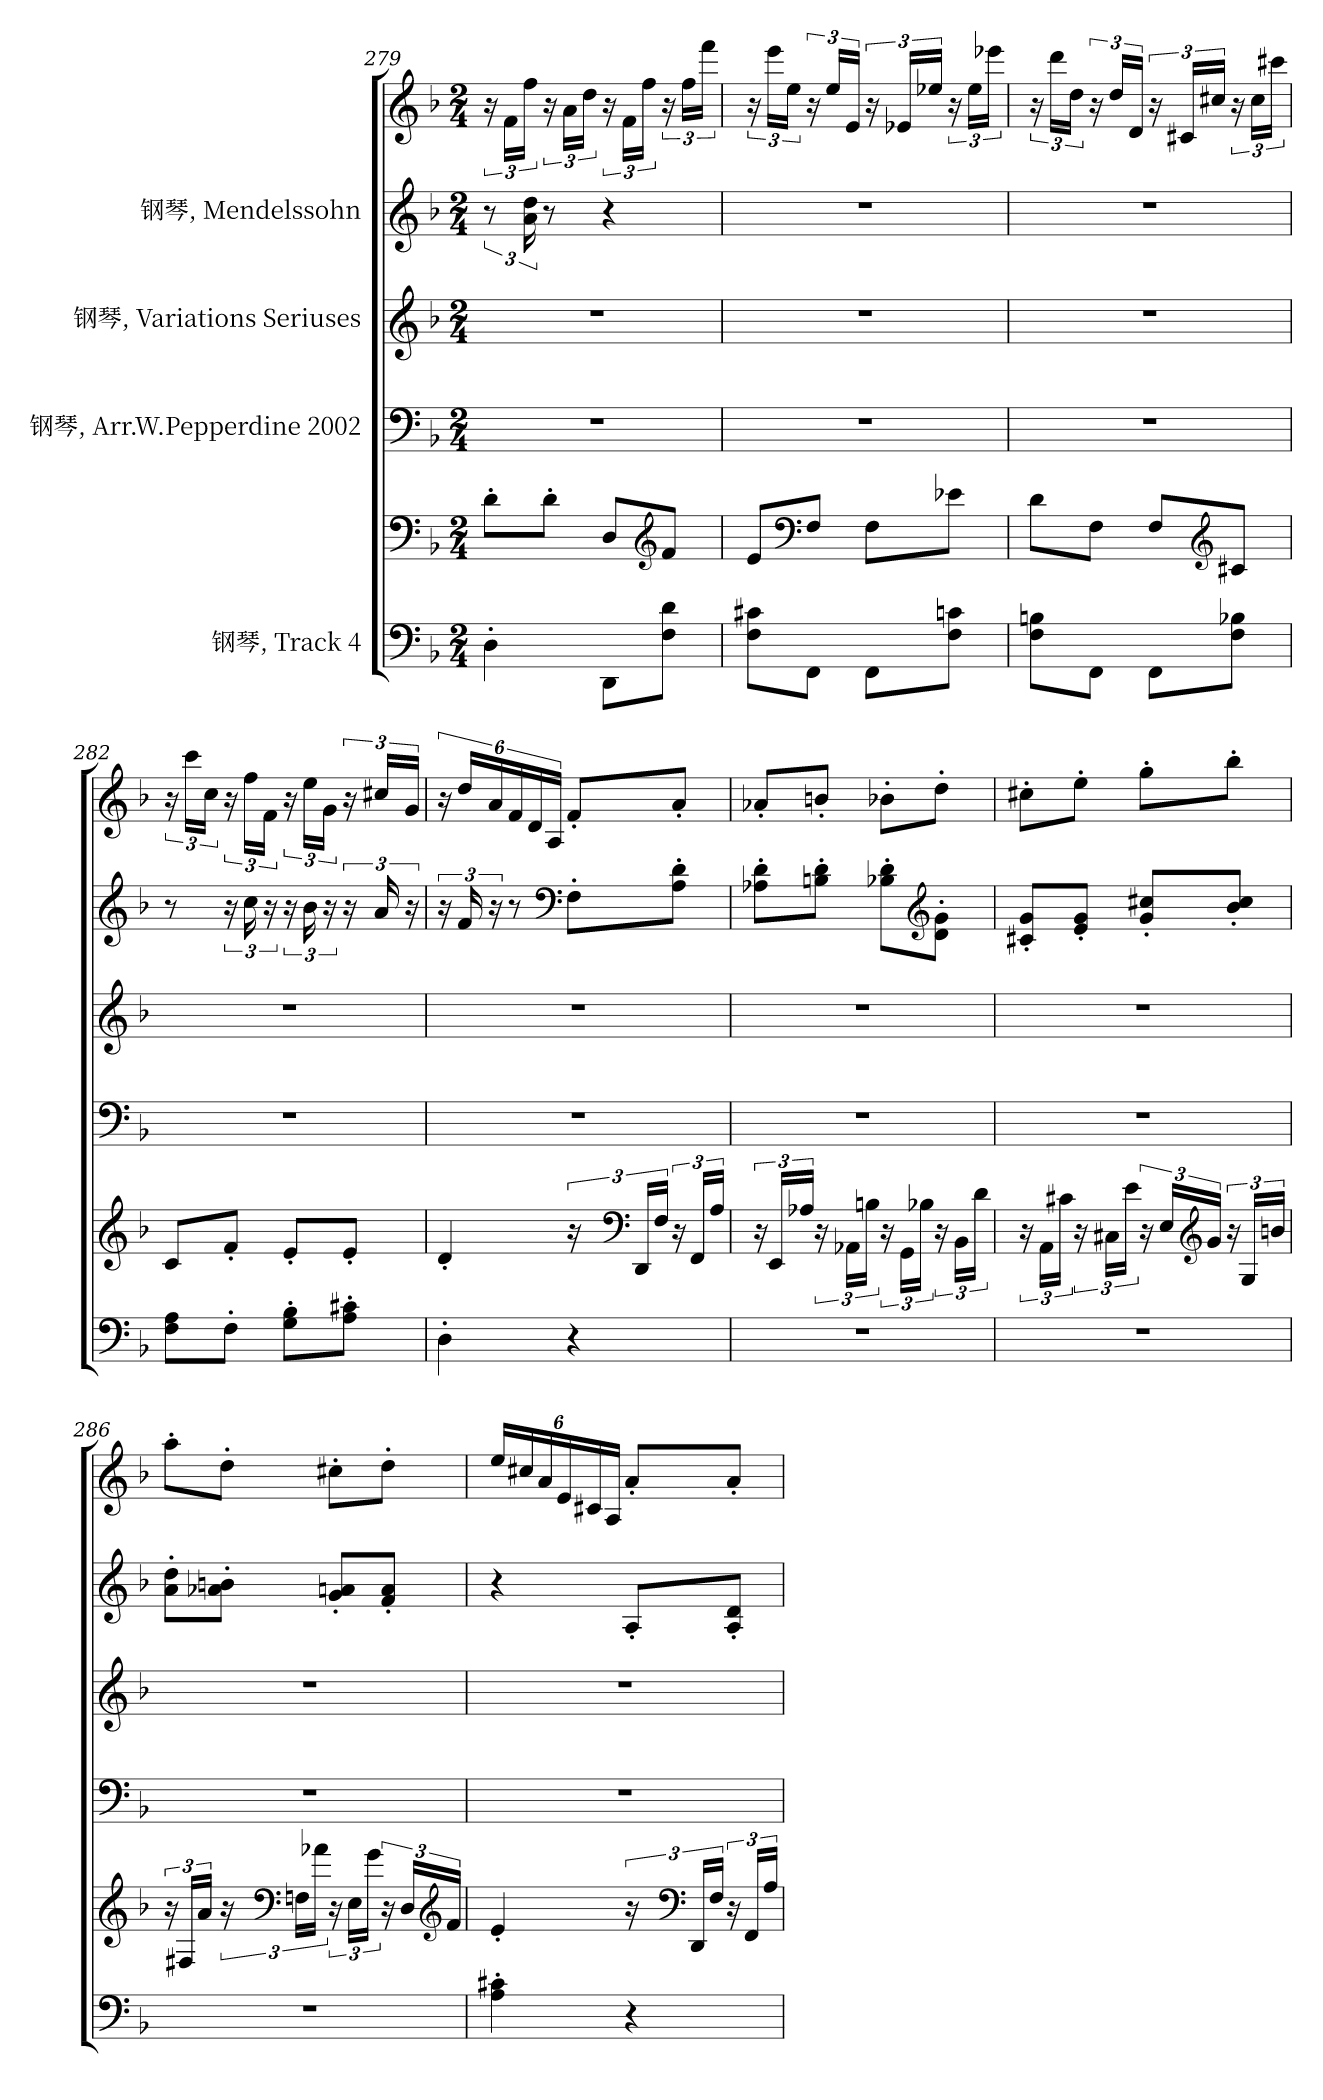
**kern	**kern	**kern	**kern	**kern	**kern
*part4	*part4	*part3	*part2	*part1	*part1
*staff6	*staff5	*staff4	*staff3	*staff2	*staff1
*I"钢琴, Track 4	*	*I"钢琴, Arr.W.Pepperdine 2002	*I"钢琴, Variations Seriuses	*I"钢琴, Mendelssohn	*
*clefF4	*clefF4	*clefF4	*clefG2	*clefG2	*clefG2
*k[b-]	*k[b-]	*k[b-]	*k[b-]	*k[b-]	*k[b-]
*M2/4	*M2/4	*M2/4	*M2/4	*M2/4	*M2/4
=279	=279	=279	=279	=279	=279
4D'\	8d'\L	2r	2r	12r	24r
.	.	.	.	.	24f\LL
.	.	.	.	24a\ 24dd\	24ff\JJ
.	8d'\J	.	.	8r	24r
.	.	.	.	.	24a\LL
.	.	.	.	.	24dd\JJ
8DD\L	8D/L	.	.	4r	24r
.	.	.	.	.	24f\LL
.	.	.	.	.	24ff\JJ
*	*clefG2	*	*	*	*
8F\ 8d\J	8f/J	.	.	.	24r
.	.	.	.	.	24ff\LL
.	.	.	.	.	24fff\JJ
!!LO:PB:g=z
=280	=280	=280	=280	=280	=280
8F\ 8c#X\L	8e/L	2r	2r	2r	24r
.	.	.	.	.	24eee\LL
.	.	.	.	.	24ee\JJ
*	*clefF4	*	*	*	*
8FF\J	8F/J	.	.	.	24r
.	.	.	.	.	24ee/LL
.	.	.	.	.	24e/JJ
8FF\L	8F\L	.	.	.	24r
.	.	.	.	.	24e-X/LL
.	.	.	.	.	24ee-X/JJ
8F\ 8cn\J	8e-X\J	.	.	.	24r
.	.	.	.	.	24ee-\LL
.	.	.	.	.	24eee-X\JJ
=281	=281	=281	=281	=281	=281
8F\ 8Bn\L	8d\L	2r	2r	2r	24r
.	.	.	.	.	24ddd\LL
.	.	.	.	.	24dd\JJ
8FF\J	8F\J	.	.	.	24r
.	.	.	.	.	24dd/LL
.	.	.	.	.	24d/JJ
8FF\L	8F/L	.	.	.	24r
.	.	.	.	.	24c#X/LL
.	.	.	.	.	24cc#X/JJ
*	*clefG2	*	*	*	*
8F\ 8B-X\J	8c#X/J	.	.	.	24r
.	.	.	.	.	24cc#\LL
.	.	.	.	.	24ccc#X\JJ
!!LO:LB:g=z
=282	=282	=282	=282	=282	=282
8F\ 8A\L	8c/L	2r	2r	8r	24r
.	.	.	.	.	24ccc\LL
.	.	.	.	.	24cc\JJ
8F'\J	8f'/J	.	.	24r	24r
.	.	.	.	24cc\	24ff\LL
.	.	.	.	24r	24f\JJ
8G\' 8B-\'L	8e'/L	.	.	24r	24r
.	.	.	.	24b-\	24ee\LL
.	.	.	.	24r	24g\JJ
8A\' 8c#X\'J	8e'/J	.	.	24r	24r
.	.	.	.	24a/	24cc#X/LL
.	.	.	.	24r	24g/JJ
=283	=283	=283	=283	=283	=283
4D'\	4d'/	2r	2r	24r	24r
.	.	.	.	24f/	24dd/LL
.	.	.	.	24r	24a/
*	*	*	*	*	*Xbrackettup
.	.	.	.	8r	24f/
.	.	.	.	.	24d/
.	.	.	.	.	24A/JJ
*	*	*	*	*clefF4	*
4r	24r	.	.	8F'\L	8f'/L
*	*clefF4	*	*	*	*
.	24DD/LL	.	.	.	.
.	24F/JJ	.	.	.	.
.	24r	.	.	8A\' 8d\'J	8a'/J
.	24FF/LL	.	.	.	.
.	24A/JJ	.	.	.	.
!!LO:PB:g=z
=284	=284	=284	=284	=284	=284
*	*	*	*	*	*MM100
2r	24r	2r	2r	8A-X\' 8d\'L	8a-X'/L
.	24EE/LL	.	.	.	.
.	24A-X/JJ	.	.	.	.
.	24r	.	.	8Bn\' 8d\'J	8bn'/J
.	24AA-X\LL	.	.	.	.
.	24Bn\JJ	.	.	.	.
.	24r	.	.	8B-X\' 8d\'L	8b-X'\L
.	24GG\LL	.	.	.	.
.	24B-X\JJ	.	.	.	.
*	*	*	*	*clefG2	*
.	24r	.	.	8d\' 8g\'J	8dd'\J
.	24BB-\LL	.	.	.	.
.	24d\JJ	.	.	.	.
=285	=285	=285	=285	=285	=285
2r	24r	2r	2r	8c#X/' 8g/'L	8cc#X'\L
.	24AA\LL	.	.	.	.
.	24c#X\JJ	.	.	.	.
.	24r	.	.	8e/' 8g/'J	8ee'\J
.	24C#X\LL	.	.	.	.
.	24e\JJ	.	.	.	.
.	24r	.	.	8g/' 8cc#X/'L	8gg'\L
.	24E/LL	.	.	.	.
*	*clefG2	*	*	*	*
.	24g/JJ	.	.	.	.
.	24r	.	.	8b-/' 8cc#/'J	8bb-'\J
.	24G/LL	.	.	.	.
.	24bn/JJ	.	.	.	.
!!LO:LB:g=z
=286	=286	=286	=286	=286	=286
2r	24r	2r	2r	8a\' 8dd\'L	8aa'\L
.	24F#X/LL	.	.	.	.
.	24a/JJ	.	.	.	.
.	24r	.	.	8a-X\' 8bn\'J	8dd'\J
*	*clefF4	*	*	*	*
.	24Fn\LL	.	.	.	.
.	24a-X\JJ	.	.	.	.
.	24r	.	.	8g/' 8an/'L	8cc#X'\L
.	24E\LL	.	.	.	.
.	24g\JJ	.	.	.	.
.	24r	.	.	8f/' 8a/'J	8dd'\J
.	24D/LL	.	.	.	.
*	*clefG2	*	*	*	*
.	24f/JJ	.	.	.	.
=287	=287	=287	=287	=287	=287
4A\' 4c#X\'	4e'/	2r	2r	4r	24ee/LL
.	.	.	.	.	24cc#X/
.	.	.	.	.	24a/
.	.	.	.	.	24e/
.	.	.	.	.	24c#X/
.	.	.	.	.	24A/JJ
4r	24r	.	.	8A'/L	8a'/L
*	*clefF4	*	*	*	*
.	24DD/LL	.	.	.	.
.	24F/JJ	.	.	.	.
.	24r	.	.	8A/' 8d/'J	8a'/J
.	24FF/LL	.	.	.	.
.	24A/JJ	.	.	.	.
=	=	=	=	=	=
*-	*-	*-	*-	*-	*-
